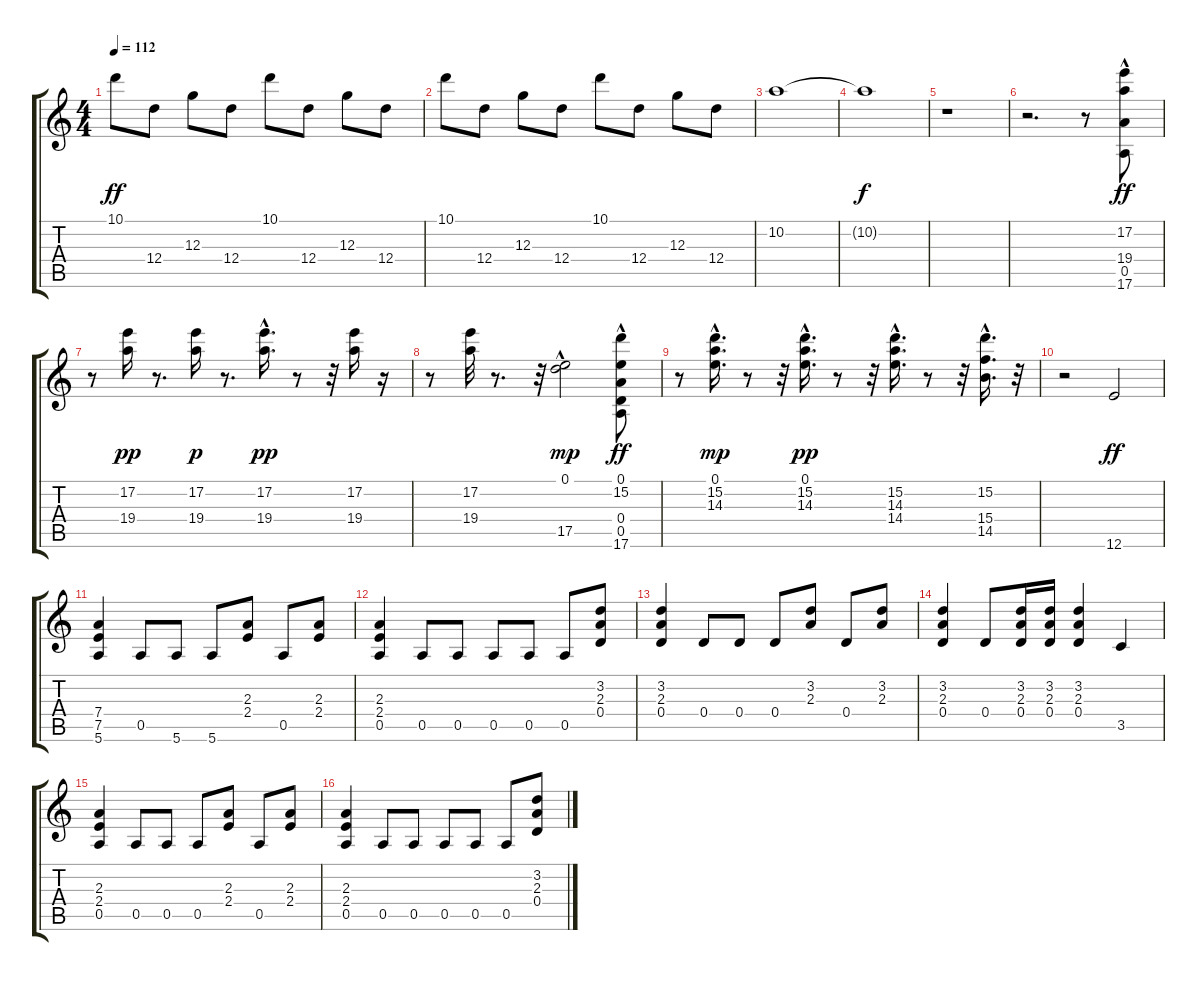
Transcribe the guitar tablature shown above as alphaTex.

\track "" {instrument overdrivenguitar}
\staff {score tabs}
\tuning (E4 B3 G3 D3 A2 E2) {hide}
\ts (4 4)
\tempo 112
\clef g2
\ks c
10.1.8{dy ff} 12.4.8 12.3.8 12.4.8 10.1.8 12.4.8 12.3.8 12.4.8 |
10.1.8 12.4.8 12.3.8 12.4.8 10.1.8 12.4.8 12.3.8 12.4.8 |
10.2.1 |
10.2{t}.1{dy f} |
r.1 |
r.2{d} r.8 (17.2{hac} 19.4 0.5{hac} 17.6{hac}).8{dy ff volume 15} |
r.8 (17.2 19.4).16{dy pp volume 16} r.8{d} (17.2 19.4).16{dy p} r.8{d} (17.2 19.4{hac}).16{d dy pp} r.8 r.32 (17.2 19.4).16 r.16 |
r.8 (17.2 19.4).32 r.8{d} r.32 (0.1{hac} 17.5).2{dy mp} (0.1 15.2{hac} 0.4 0.5{hac} 17.6{hac}).8{dy ff} |
r.8 (0.1{hac} 15.2 14.3{hac}).16{d dy mp} r.8 r.32 (0.1{hac} 15.2 14.3).16{d dy pp} r.8 r.32 (15.2 14.3 14.4{hac}).16{d} r.8 r.32 (15.2{hac} 15.4{hac} 14.5{hac}).16{d} r.32 |
r.2 12.6.2{dy ff} |
(7.4 7.5 5.6).4{volume 12 balance 10} 0.5.8 5.6.8 5.6.8 (2.3 2.4).8 0.5.8 (2.3 2.4).8 |
(2.3 2.4 0.5).4 0.5.8 0.5.8 0.5.8 0.5.8 0.5.8 (3.2 2.3 0.4).8 |
(3.2 2.3 0.4).4 0.4.8 0.4.8 0.4.8 (3.2 2.3).8 0.4.8 (3.2 2.3).8 |
(3.2 2.3 0.4).4 0.4.8 (3.2 2.3 0.4).16 (3.2 2.3 0.4).16 (3.2 2.3 0.4).4 3.5.4 |
(2.3 2.4 0.5).4 0.5.8 0.5.8 0.5.8 (2.3 2.4).8 0.5.8 (2.3 2.4).8 |
(2.3 2.4 0.5).4 0.5.8 0.5.8 0.5.8 0.5.8 0.5.8 (3.2 2.3 0.4).8
